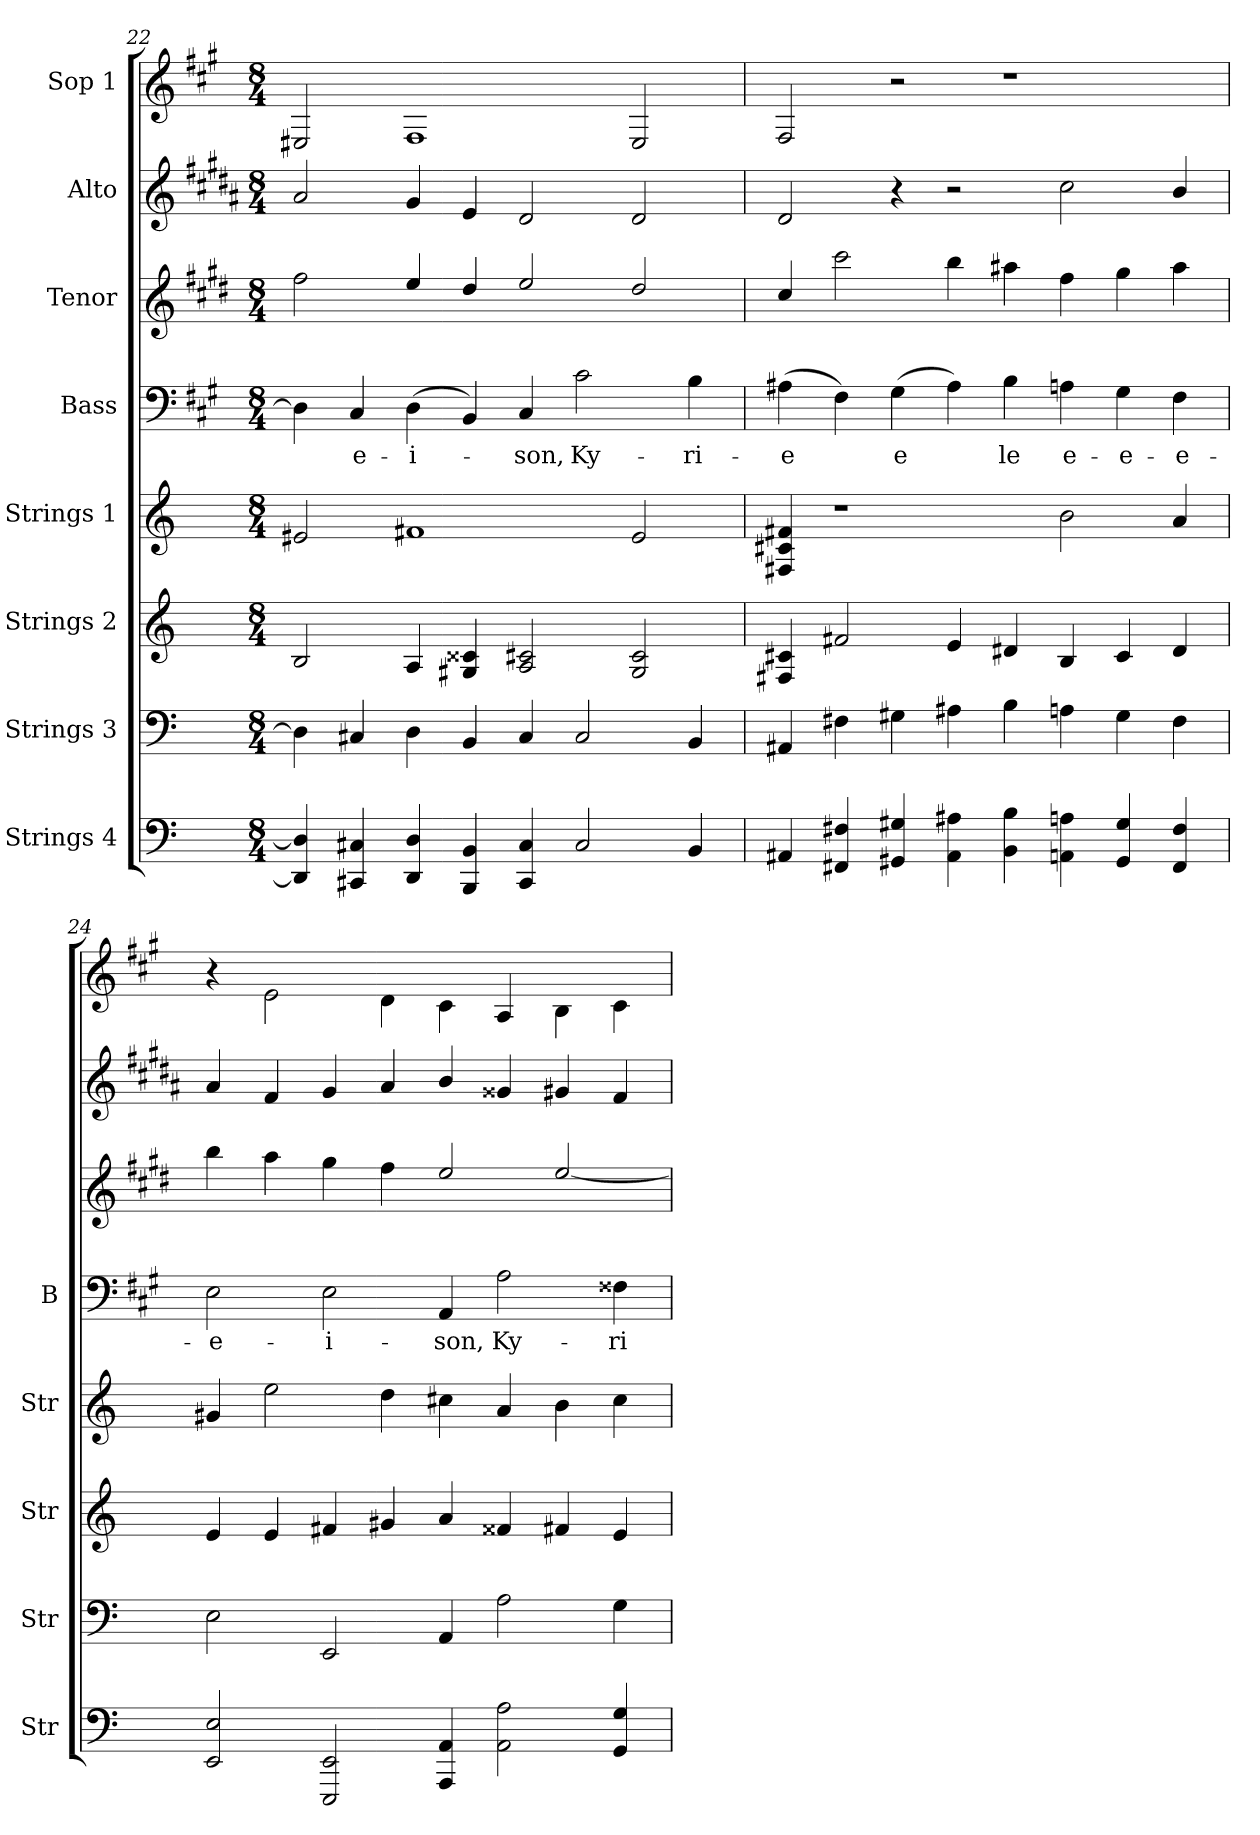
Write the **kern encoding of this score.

**kern	**kern	**kern	**kern	**kern	**text	**kern	**kern	**kern
*part8	*part7	*part6	*part5	*part4	*part4	*part3	*part2	*part1
*staff8	*staff7	*staff6	*staff5	*staff4	*staff4	*staff3	*staff2	*staff1
*I"Strings 4	*I"Strings 3	*I"Strings 2	*I"Strings 1	*I"Bass	*	*I"Tenor	*I"Alto	*I"Sop 1
*I'Str	*I'Str	*I'Str	*I'Str	*I'B	*	*	*	*
!!LO:PB:g=z
*clefF4	*clefF4	*clefG2	*clefG2	*clefF4	*	*clefG2	*clefG2	*clefG2
*	*	*	*	*	*	*ITrd4c7	*ITrd1c2	*ITrd-7c-12
*k[]	*k[]	*k[]	*k[]	*k[f#c#g#]	*	*k[f#c#g#]	*k[f#c#g#]	*k[f#c#g#]
*C:	*C:	*C:	*C:	*A:	*	*A:	*A:	*A:
*M8/4	*M8/4	*M8/4	*M8/4	*M8/4	*	*M8/4	*M8/4	*M8/4
=22	=22	=22	=22	=22	=22	=22	=22	=22
4DD/] 4D/]	4D\]	2B/	2e#X/	4D\]	.	2b\	2g#/	2e#X/
4CC#X/ 4C#X/	4C#X/	.	.	4C#/	-e-	.	.	.
4DD/ 4D/	4D\	4A/	1f#X	(4D\	-i-	4a/	4f#/	1f#
4BBB/ 4BB/	4BB/	4G#X/ 4c##X/	.	4BB/)	.	4g#/	4d/	.
4CC#/ 4C#/	4C#/	2A/ 2c#X/	.	4C#/	-son,	2a/	2c#/	.
2C#/	2C#/	.	.	2c#\	Ky-	.	.	.
.	.	2G#/ 2c#/	2e#/	.	.	2g#/	2c#/	2e#/
4BB/	4BB/	.	.	4B\	-ri-	.	.	.
=23	=23	=23	=23	=23	=23	=23	=23	=23
4AA#X/	4AA#X/	4F#X/ 4c#X/	4F#X/ 4c#X/ 4f#X/	(4A#X\	-e	4f#/	2c#/	2f#/
4FF#X/ 4F#X/	4F#X\	2f#X/	1r	4F#\)	.	2ff#\	.	.
4GG#X/ 4G#X/	4G#X\	.	.	(4G#\	e	.	4r	2r
4AA#\ 4A#X\	4A#X\	4e/	.	4A#\)	.	4ee\	2r	.
4BB\ 4B\	4B\	4d#X/	.	4B\	le	4dd#X\	.	1r
4AAn\ 4An\	4An\	4B/	2b\	4An\	-e-	4b\	2b\	.
4GG#/ 4G#/	4G#\	4c#/	.	4G#\	-e-	4cc#\	.	.
4FF#/ 4F#/	4F#\	4d#/	4a/	4F#\	-e-	4dd#\	4a/	.
=24	=24	=24	=24	=24	=24	=24	=24	=24
2EE/ 2E/	2E\	4e/	4g#X/	2E\	-e-	4ee\	4g#/	4r
.	.	4e/	2ee\	.	.	4dd\	4e/	2ee\
2EEE/ 2EE/	2EE/	4f#X/	.	2E\	-i-	4cc#\	4f#/	.
.	.	4g#X/	4dd\	.	.	4b\	4g#/	4dd\
4AAA/ 4AA/	4AA/	4a/	4cc#X\	4AA/	-son,	2a/	4a/	4cc#\
2AA\ 2A\	2A\	4f##X/	4a/	2A\	Ky-	.	4f##X/	4a/
.	.	4f#X/	4b\	.	.	[2a/	4f#X/	4b\
4GG/ 4G/	4G\	4e/	4cc#\	4F##X\	-ri-	.	4e/	4cc#\
=	=	=	=	=	=	=	=	=
*-	*-	*-	*-	*-	*-	*-	*-	*-
